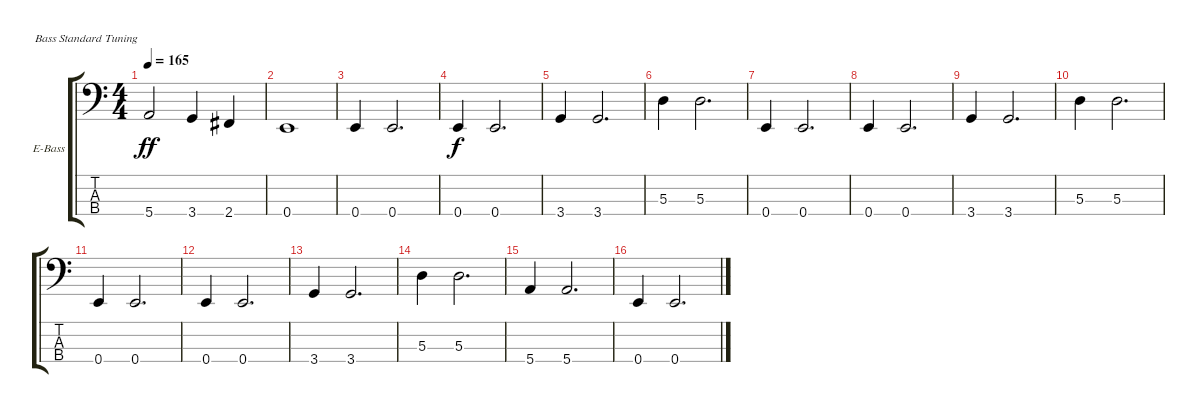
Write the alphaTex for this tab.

\bracketExtendMode groupsimilarinstruments
\firstSystemTrackNameOrientation horizontal
\otherSystemsTrackNameOrientation horizontal
\track ("Äîðîæêà 2" "E-Bass") {instrument electricbassfinger}
\staff {score tabs}
\tuning (G2 D2 A1 E1)
\ts (4 4)
\tempo 165
\clef f4
\ks c
5.4.2{dy ff} 3.4.4 2.4.4 |
0.4.1 |
0.4.4 0.4.2{d} |
0.4.4{dy f} 0.4.2{d} |
3.4.4 3.4.2{d} |
5.3.4 5.3.2{d} |
0.4.4 0.4.2{d} |
0.4.4 0.4.2{d} |
3.4.4 3.4.2{d} |
5.3.4 5.3.2{d} |
0.4.4 0.4.2{d} |
0.4.4 0.4.2{d} |
3.4.4 3.4.2{d} |
5.3.4 5.3.2{d} |
5.4.4 5.4.2{d} |
0.4.4 0.4.2{d}
